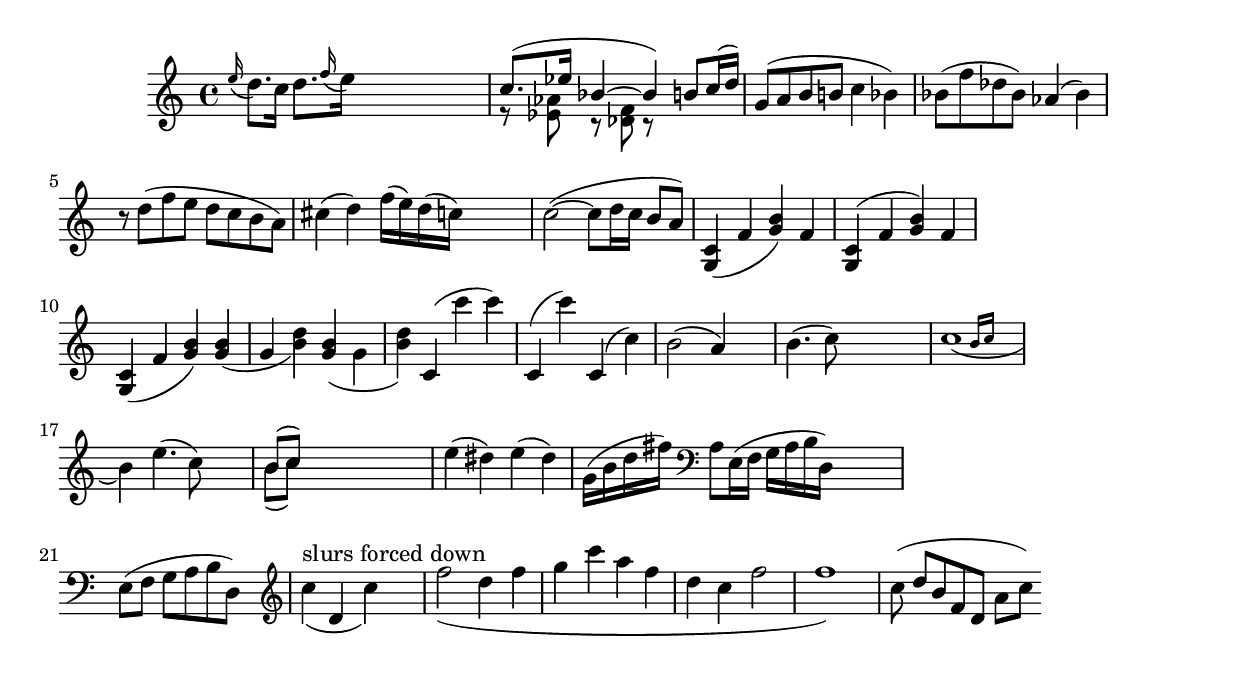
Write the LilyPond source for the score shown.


\header {

    texidoc = "Slur formatting is based on scoring. A large number of
    slurs are generated. Each esthetic aspect gets demerits, the best
    configuration (with least demerits) wins. This must be tested in
    one big file, since changing one score parameter for one situation
    may affect several other situations.

    Tunable parameters are in @file{scm/slur.scm}. 
"

}

\version "2.12.0"
\layout {
    ragged-right = ##t
%    #(define debug-slur-scoring #t)
}

\relative {
  
    \grace e'=''16( d8.[) c16]
    d=''8.[ \grace f16( e16)]
    s2
    << {c=''8.([ es16] bes4~bes )}
       \\
       {r8  <as es> r <f des> r }
    >>
    \new Voice { \voiceOne b='8[ c16( d])  }
    g,='8[( a b b! ]  c4  bes) 
    bes='8( f' des bes) as4( bes)
    r8 d( f e d c b a)
    cis=''4( d)  f=''16( e)    d( c)
    s4
    
    c=''2(~c8 d16 c b8 a)
    
    <c,=' g>4 ( f <g b>) f
    <c g>^( f <g b>) f
    <c g>_( f <g b>)
    <g b>_( g  <b d>)
    <g b>_( \stemDown g \stemNeutral  <b d>)
    c,='^( c'' c) 
    c,,^( c'')
    c,,^( c')
    | b='2( a4) s4
    | b='4.( c8) s2
    | << c=''1_(
       { s2 \grace { b16[ c] } } >>
    \break
    b4)
    e=''4.( c8) s4
    | << { b='8[( c]) } \\
	 { b='8[( c]) }>>

    
    s2.|
    e4( dis4)
    e4( dis4) 
    g,='16( b d fis)
    \clef bass a,,=8[ e16(f] g[ a b d,)]  s4 | \break
    e=8[( f] g[ a b d,)]  s4 |
    
    \clef treble
    \new Voice {
	\slurDown
	c''=''4(^"slurs forced down"  d, c') s4
	f=''2( d4 f | g c a f | d c f2 | f1) |
    }

%    \override Slur #'eccentricity = #-2
    c=''8 ( d[ b f d] a'[ c])
}

